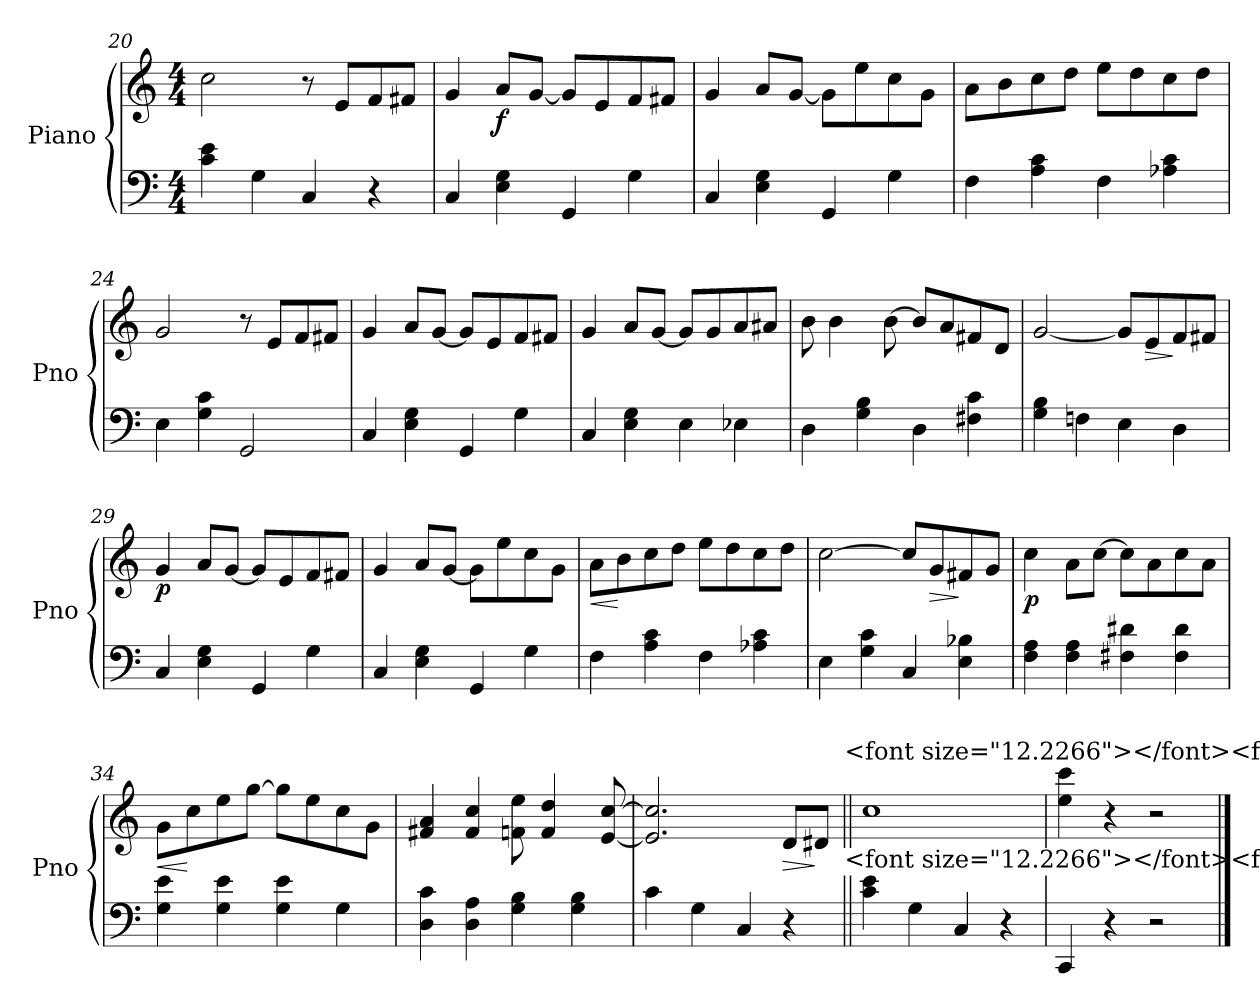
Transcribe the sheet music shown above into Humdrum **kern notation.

**kern	**kern	**dynam
*part1	*part1	*part1
*staff2	*staff1	*staff1/2
*I"Piano	*	*
*I'Pno	*	*
*clefF4	*clefG2	*
*k[]	*k[]	*
*M4/4	*M4/4	*
=20	=20	=20
4c\ 4e\	2cc\	.
4G\	.	.
4C/	8r	.
.	8e/L	.
4r	8f/	.
.	8f#X/J	.
=21	=21	=21
4C</	4g/	.
!	!	!LO:DY:b
4E\ 4G\	8a/L	f
.	[8g/J	.
4GG</	8g/L]	.
.	8e/	.
4G\	8f/	.
.	8f#X/J	.
=22	=22	=22
4C/	4g/	.
4E\ 4G\	8a/L	.
.	[8g/J	.
4GG/	8g\L]	.
.	8ee\	.
4G\	8cc\	.
.	8g\J	.
=23	=23	=23
4F<\	8a\L	.
.	8b\	.
4A\ 4c\	8cc\	.
.	8dd\J	.
4F\	8ee\L	.
.	8dd\	.
4A-X\ 4c\	8cc\	.
.	8dd\J	.
!!LO:LB:g=z
=24	=24	=24
4E<\	2g/	.
4G\ 4c\	.	.
2GG/	8r	.
.	8e/L	.
.	8f/	.
.	8f#X/J	.
=25	=25	=25
4C</	4g/	.
4E\ 4G\	8a/L	.
.	[8g/J	.
4GG</	8g/L]	.
.	8e/	.
4G<\	8f/	.
.	8f#X/J	.
=26	=26	=26
4C</	4g/	.
4E\ 4G\	8a/L	.
.	[8g/J	.
4E<\	8g/L]	.
.	8g/	.
4E-X\	8a/	.
.	8a#X/J	.
=27	=27	=27
4D\	8b\	.
.	4b\	.
4G\ 4B\	.	.
.	[8b\	.
4D\	8b/L]	.
.	8a/	.
4F#X\ 4c\	8f#X/	.
.	8d/J	.
=28	=28	=28
4G\ 4B\	[2g/	.
4Fn\	.	.
4E\	8g/L]	.
!	!	!LO:HP:b
.	8e/	>
4D\	8f/	]
.	8f#X/J	.
!!LO:LB:g=z
=29	=29	=29
!	!	!LO:DY:b
4C</	4g/	p
4E\ 4G\	8a/L	.
.	[8g/J	.
4GG</	8g/L]	.
.	8e/	.
4G\	8f/	.
.	8f#X/J	.
=30	=30	=30
4C</	4g/	.
4E\ 4G\	8a/L	.
.	[8g/J	.
4GG</	8g\L]	.
.	8ee\	.
4G<\	8cc\	.
.	8g\J	.
=31	=31	=31
!	!	!LO:HP:b
4F<\	8a\L	<
.	8b\	[
4A\ 4c\	8cc\	.
.	8dd\J	.
4F\	8ee\L	.
.	8dd\	.
4A-X\ 4c\	8cc\	.
.	8dd\J	.
=32	=32	=32
4E<\	[2cc\	.
4G\ 4c\	.	.
4C</	8cc/L]	.
!	!	!LO:HP:b
.	8g/	>
4E\ 4B-X\	8f#X/	]
.	8g/J	.
=33	=33	=33
!	!	!LO:DY:b
4F\ 4A\	4cc\	p
4F\ 4A\	8a\L	.
.	[8cc\J	.
4F#X\ 4d#X\	8cc\L]	.
.	8a\	.
4F#\ 4d#\	8cc\	.
.	8a\J	.
!!LO:LB:g=z
=34	=34	=34
!	!	!LO:HP:b
4G\ 4e\	8g\L	<
.	8cc\	[
4G\ 4e\	8ee\	.
.	[8gg\J	.
4G\ 4e\	8gg\L]	.
.	8ee\	.
4G<\	8cc\	.
.	8g\J	.
=35	=35	=35
4D\ 4c\	4f#X/ 4a/	.
4D\ 4A\	4f#/ 4cc/	.
4G\ 4B\	8fn\ 8ee\	.
.	4f/ 4dd/	.
4G\ 4B\	.	.
.	[8e/ [8cc/	.
=36	=36	=36
4c\	2.e/] 2.cc/]	.
4G\	.	.
4C/	.	.
!	!	!LO:HP:b
4r	8d/L	>
.	8d#X/J	]
!	!LO:TX:a:t=<font size="12.2266"></font><font face="Times New Roman"></font>D.S. al Coda	!
!LO:TX:a:t=<font size="12.2266"></font><font face="Times New Roman"></font>D.S. al Coda	!	!
=37||	=37||	=37||
4c\ 4e\	1cc	.
4G<\	.	.
4C</	.	.
4r	.	.
=38	=38	=38
4CC/	4ee\ 4ccc\	.
4r	4r	.
2r	2r	.
==	==	==
*-	*-	*-
